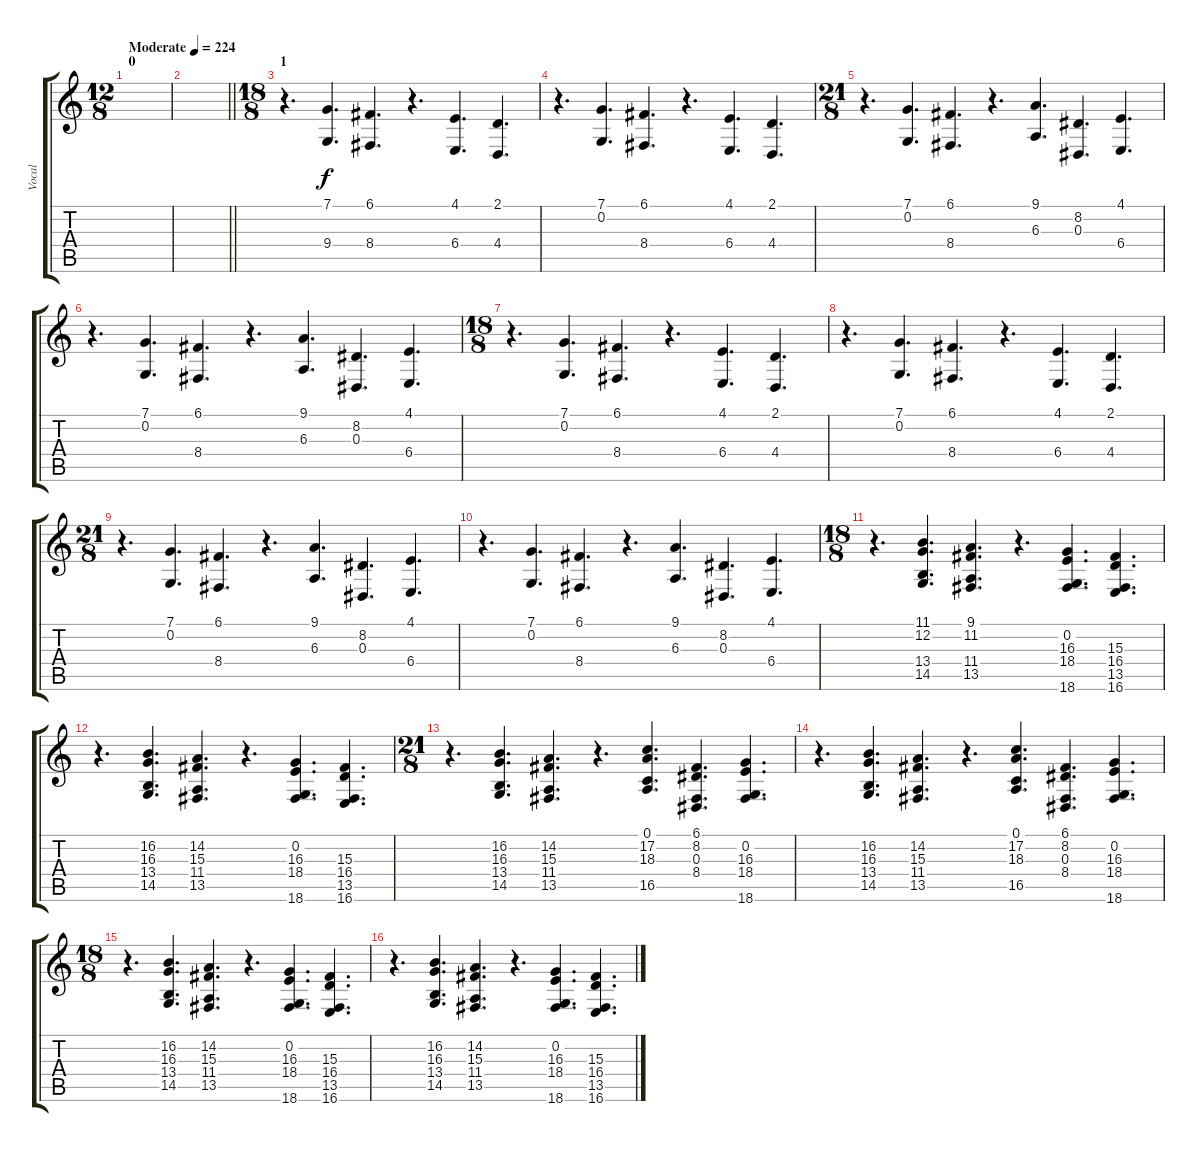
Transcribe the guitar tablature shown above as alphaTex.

\track ("Vocal" "Vocal") {instrument lead6voice}
\staff {score tabs}
\tuning (C4 G3 Eb3 Bb2 F2 C2) {hide}
\ts (12 8)
\section ("" "0")
\tempo (224 "Moderate")
\clef g2
\ks c
|
\barLineRight lightlight
|
\ts (18 8)
\section ("" "1")
r.4{d instrument pad4choir} (7.1 9.4).4{d} (6.1 8.4).4{d} r.4{d} (4.1 6.4).4{d} (2.1 4.4).4{d} |
r.4{d} (7.1 0.2).4{d} (6.1 8.4).4{d} r.4{d} (4.1 6.4).4{d} (2.1 4.4).4{d} |
\ts (21 8)
r.4{d} (7.1 0.2).4{d} (6.1 8.4).4{d} r.4{d} (9.1 6.3).4{d} (8.2 0.3).4{d} (4.1 6.4).4{d} |
r.4{d} (7.1 0.2).4{d} (6.1 8.4).4{d} r.4{d} (9.1 6.3).4{d} (8.2 0.3).4{d} (4.1 6.4).4{d} |
\ts (18 8)
r.4{d} (7.1 0.2).4{d} (6.1 8.4).4{d} r.4{d} (4.1 6.4).4{d} (2.1 4.4).4{d} |
r.4{d} (7.1 0.2).4{d} (6.1 8.4).4{d} r.4{d} (4.1 6.4).4{d} (2.1 4.4).4{d} |
\ts (21 8)
r.4{d} (7.1 0.2).4{d} (6.1 8.4).4{d} r.4{d} (9.1 6.3).4{d} (8.2 0.3).4{d} (4.1 6.4).4{d} |
r.4{d} (7.1 0.2).4{d} (6.1 8.4).4{d} r.4{d} (9.1 6.3).4{d} (8.2 0.3).4{d} (4.1 6.4).4{d} |
\ts (18 8)
r.4{d} (11.1 12.2 13.4 14.5).4{d} (9.1 11.2 11.4 13.5).4{d} r.4{d} (0.2 16.3 18.4 18.6).4{d} (15.3 16.4 13.5 16.6).4{d} |
r.4{d} (16.2 16.3 13.4 14.5).4{d} (14.2 15.3 11.4 13.5).4{d} r.4{d} (0.2 16.3 18.4 18.6).4{d} (15.3 16.4 13.5 16.6).4{d} |
\ts (21 8)
r.4{d} (16.2 16.3 13.4 14.5).4{d} (14.2 15.3 11.4 13.5).4{d} r.4{d} (0.1 17.2 18.3 16.5).4{d} (6.1 8.2 0.3 8.4).4{d} (0.2 16.3 18.4 18.6).4{d} |
r.4{d} (16.2 16.3 13.4 14.5).4{d} (14.2 15.3 11.4 13.5).4{d} r.4{d} (0.1 17.2 18.3 16.5).4{d} (6.1 8.2 0.3 8.4).4{d} (0.2 16.3 18.4 18.6).4{d} |
\ts (18 8)
r.4{d} (16.2 16.3 13.4 14.5).4{d} (14.2 15.3 11.4 13.5).4{d} r.4{d} (0.2 16.3 18.4 18.6).4{d} (15.3 16.4 13.5 16.6).4{d} |
r.4{d} (16.2 16.3 13.4 14.5).4{d} (14.2 15.3 11.4 13.5).4{d} r.4{d} (0.2 16.3 18.4 18.6).4{d} (15.3 16.4 13.5 16.6).4{d}
